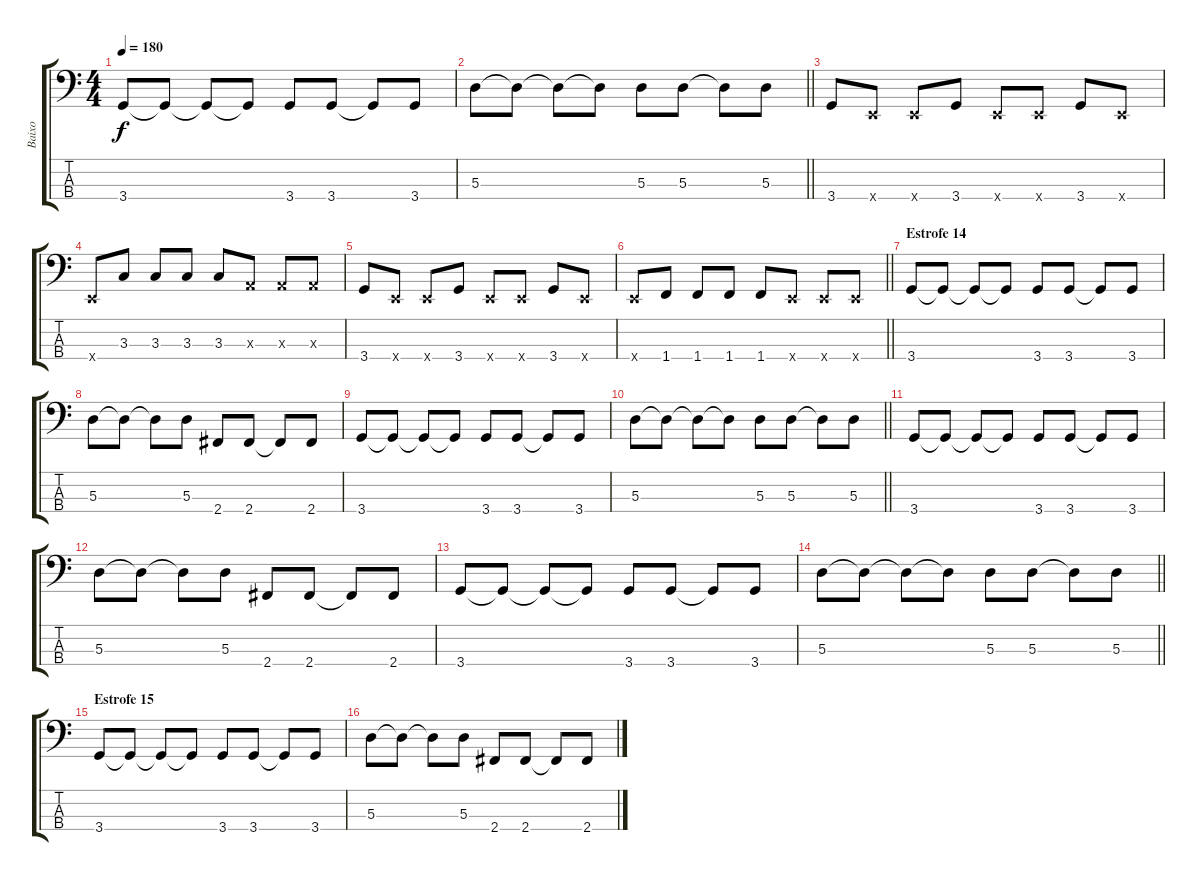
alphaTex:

\track ("Baixo" "Baixo") {instrument electricbassfinger}
\staff {score tabs}
\tuning (G2 D2 A1 E1) {hide}
\ts (4 4)
\tempo 180
\clef f4
\ks c
3.4.8{dy f} 3.4{t}.8 3.4{t}.8 3.4{t}.8 3.4.8 3.4.8 3.4{t}.8 3.4.8 |
\barLineRight lightlight
5.3.8 5.3{t}.8 5.3{t}.8 5.3{t}.8 5.3.8 5.3.8 5.3{t}.8 5.3.8 |
3.4.8 0.4{x}.8 0.4{x}.8 3.4.8 0.4{x}.8 0.4{x}.8 3.4.8 0.4{x}.8 |
0.4{x}.8 3.3.8 3.3.8 3.3.8 3.3.8 0.3{x}.8 0.3{x}.8 0.3{x}.8 |
3.4.8 0.4{x}.8 0.4{x}.8 3.4.8 0.4{x}.8 0.4{x}.8 3.4.8 0.4{x}.8 |
\barLineRight lightlight
0.4{x}.8 1.4.8 1.4.8 1.4.8 1.4.8 0.4{x}.8 0.4{x}.8 0.4{x}.8 |
\section ("" "Estrofe 14")
3.4.8 3.4{t}.8 3.4{t}.8 3.4{t}.8 3.4.8 3.4.8 3.4{t}.8 3.4.8 |
5.3.8 5.3{t}.8 5.3{t}.8 5.3.8 2.4.8 2.4.8 2.4{t}.8 2.4.8 |
3.4.8 3.4{t}.8 3.4{t}.8 3.4{t}.8 3.4.8 3.4.8 3.4{t}.8 3.4.8 |
\barLineRight lightlight
5.3.8 5.3{t}.8 5.3{t}.8 5.3{t}.8 5.3.8 5.3.8 5.3{t}.8 5.3.8 |
3.4.8 3.4{t}.8 3.4{t}.8 3.4{t}.8 3.4.8 3.4.8 3.4{t}.8 3.4.8 |
5.3.8 5.3{t}.8 5.3{t}.8 5.3.8 2.4.8 2.4.8 2.4{t}.8 2.4.8 |
3.4.8 3.4{t}.8 3.4{t}.8 3.4{t}.8 3.4.8 3.4.8 3.4{t}.8 3.4.8 |
\barLineRight lightlight
5.3.8 5.3{t}.8 5.3{t}.8 5.3{t}.8 5.3.8 5.3.8 5.3{t}.8 5.3.8 |
\section ("" "Estrofe 15")
3.4.8 3.4{t}.8 3.4{t}.8 3.4{t}.8 3.4.8 3.4.8 3.4{t}.8 3.4.8 |
5.3.8 5.3{t}.8 5.3{t}.8 5.3.8 2.4.8 2.4.8 2.4{t}.8 2.4.8
